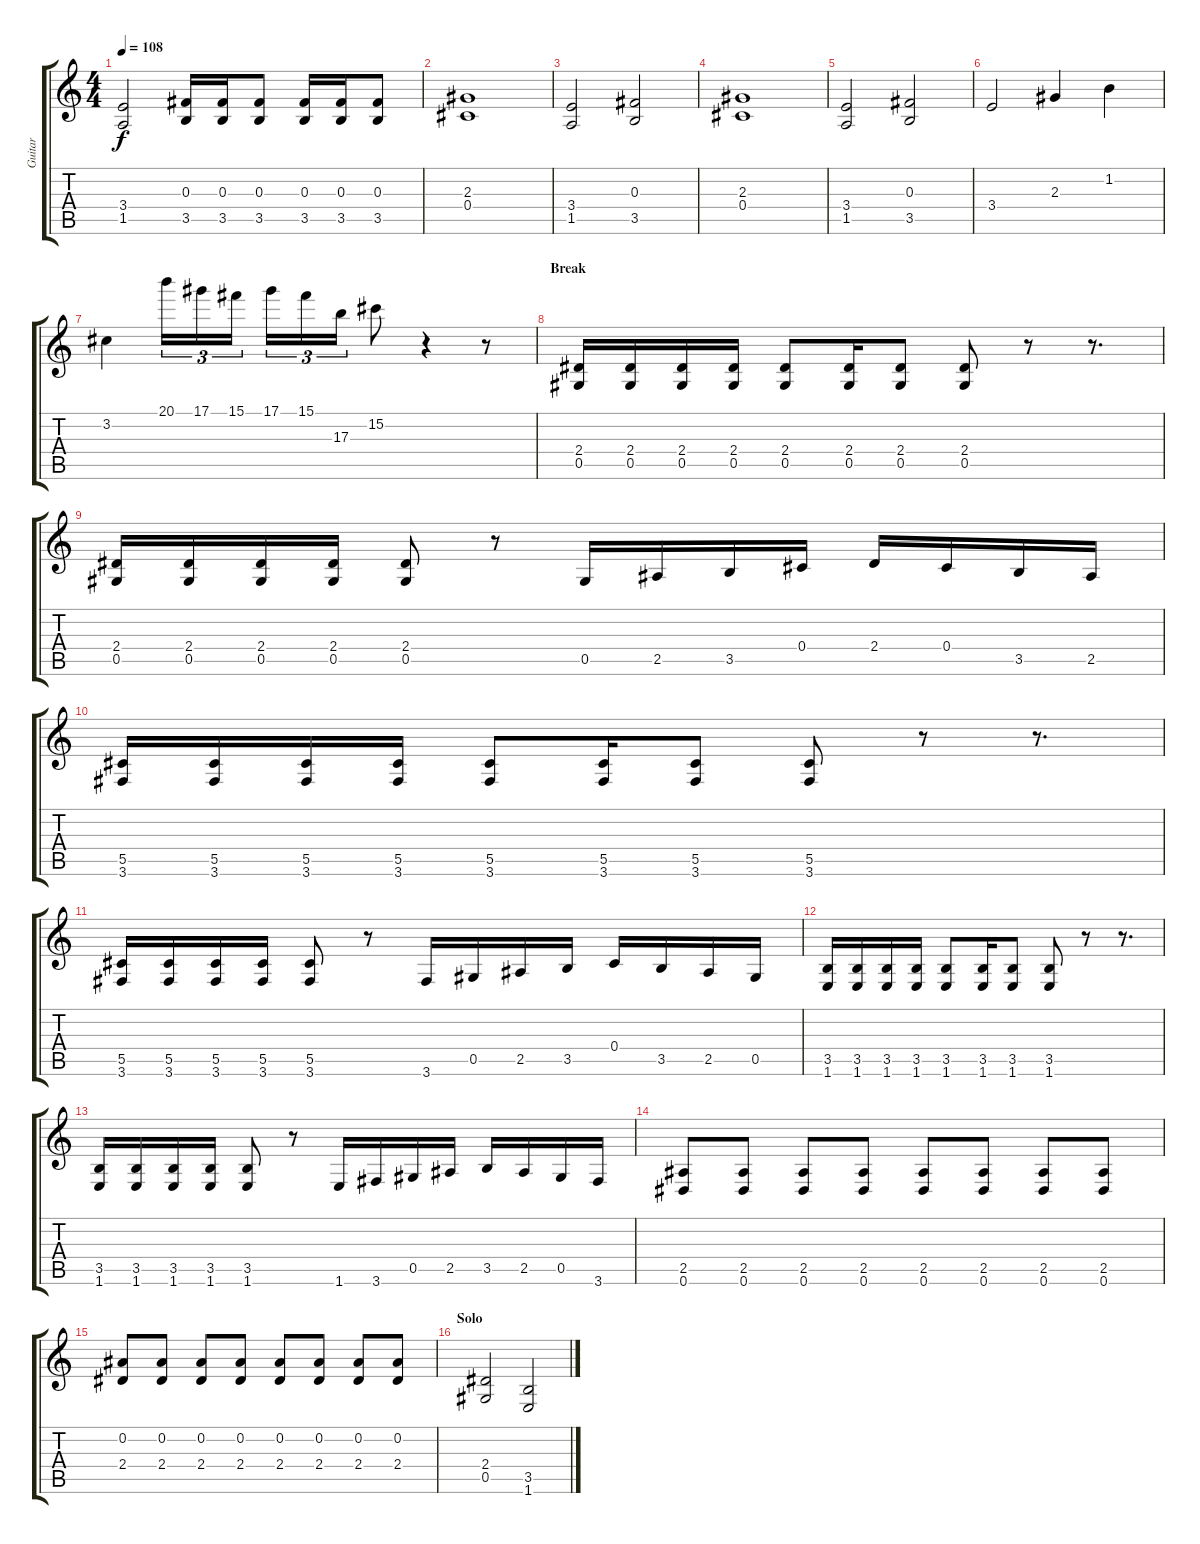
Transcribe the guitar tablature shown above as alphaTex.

\track ("Guitar" "Guitar") {instrument distortionguitar}
\staff {score tabs}
\tuning (Eb4 Bb3 Gb3 Db3 Ab2 Eb2) {hide}
\ts (4 4)
\tempo 108
\clef g2
\ks c
(3.4 1.5).2{dy f} (0.3 3.5).16 (0.3 3.5).16 (0.3 3.5).8 (0.3 3.5).16 (0.3 3.5).16 (0.3 3.5).8 |
(2.3 0.4).1 |
(3.4 1.5).2 (0.3 3.5).2 |
(2.3 0.4).1 |
(3.4 1.5).2 (0.3 3.5).2 |
3.4.2 2.3.4 1.2.4 |
3.2.4 20.1.16{tu (3 2)} 17.1.16{tu (3 2)} 15.1.16{tu (3 2)} 17.1.16{tu (3 2)} 15.1.16{tu (3 2)} 17.3.16{tu (3 2)} 15.2.8 r.4 r.8 |
\section ("" "Break")
(2.4 0.5).16 (2.4 0.5).16 (2.4 0.5).16 (2.4 0.5).16 (2.4 0.5).8 (2.4 0.5).16 (2.4 0.5).8 (2.4 0.5).8 r.8 r.8{d} |
(2.4 0.5).16 (2.4 0.5).16 (2.4 0.5).16 (2.4 0.5).16 (2.4 0.5).8 r.8 0.5.16 2.5.16 3.5.16 0.4.16 2.4.16 0.4.16 3.5.16 2.5.16 |
(5.5 3.6).16 (5.5 3.6).16 (5.5 3.6).16 (5.5 3.6).16 (5.5 3.6).8 (5.5 3.6).16 (5.5 3.6).8 (5.5 3.6).8 r.8 r.8{d} |
(5.5 3.6).16 (5.5 3.6).16 (5.5 3.6).16 (5.5 3.6).16 (5.5 3.6).8 r.8 3.6.16 0.5.16 2.5.16 3.5.16 0.4.16 3.5.16 2.5.16 0.5.16 |
(3.5 1.6).16 (3.5 1.6).16 (3.5 1.6).16 (3.5 1.6).16 (3.5 1.6).8 (3.5 1.6).16 (3.5 1.6).8 (3.5 1.6).8 r.8 r.8{d} |
(3.5 1.6).16 (3.5 1.6).16 (3.5 1.6).16 (3.5 1.6).16 (3.5 1.6).8 r.8 1.6.16 3.6.16 0.5.16 2.5.16 3.5.16 2.5.16 0.5.16 3.6.16 |
(2.5 0.6).8 (2.5 0.6).8 (2.5 0.6).8 (2.5 0.6).8 (2.5 0.6).8 (2.5 0.6).8 (2.5 0.6).8 (2.5 0.6).8 |
(0.2 2.4).8 (0.2 2.4).8 (0.2 2.4).8 (0.2 2.4).8 (0.2 2.4).8 (0.2 2.4).8 (0.2 2.4).8 (0.2 2.4).8 |
\section ("" "Solo")
(2.4 0.5).2 (3.5 1.6).2
